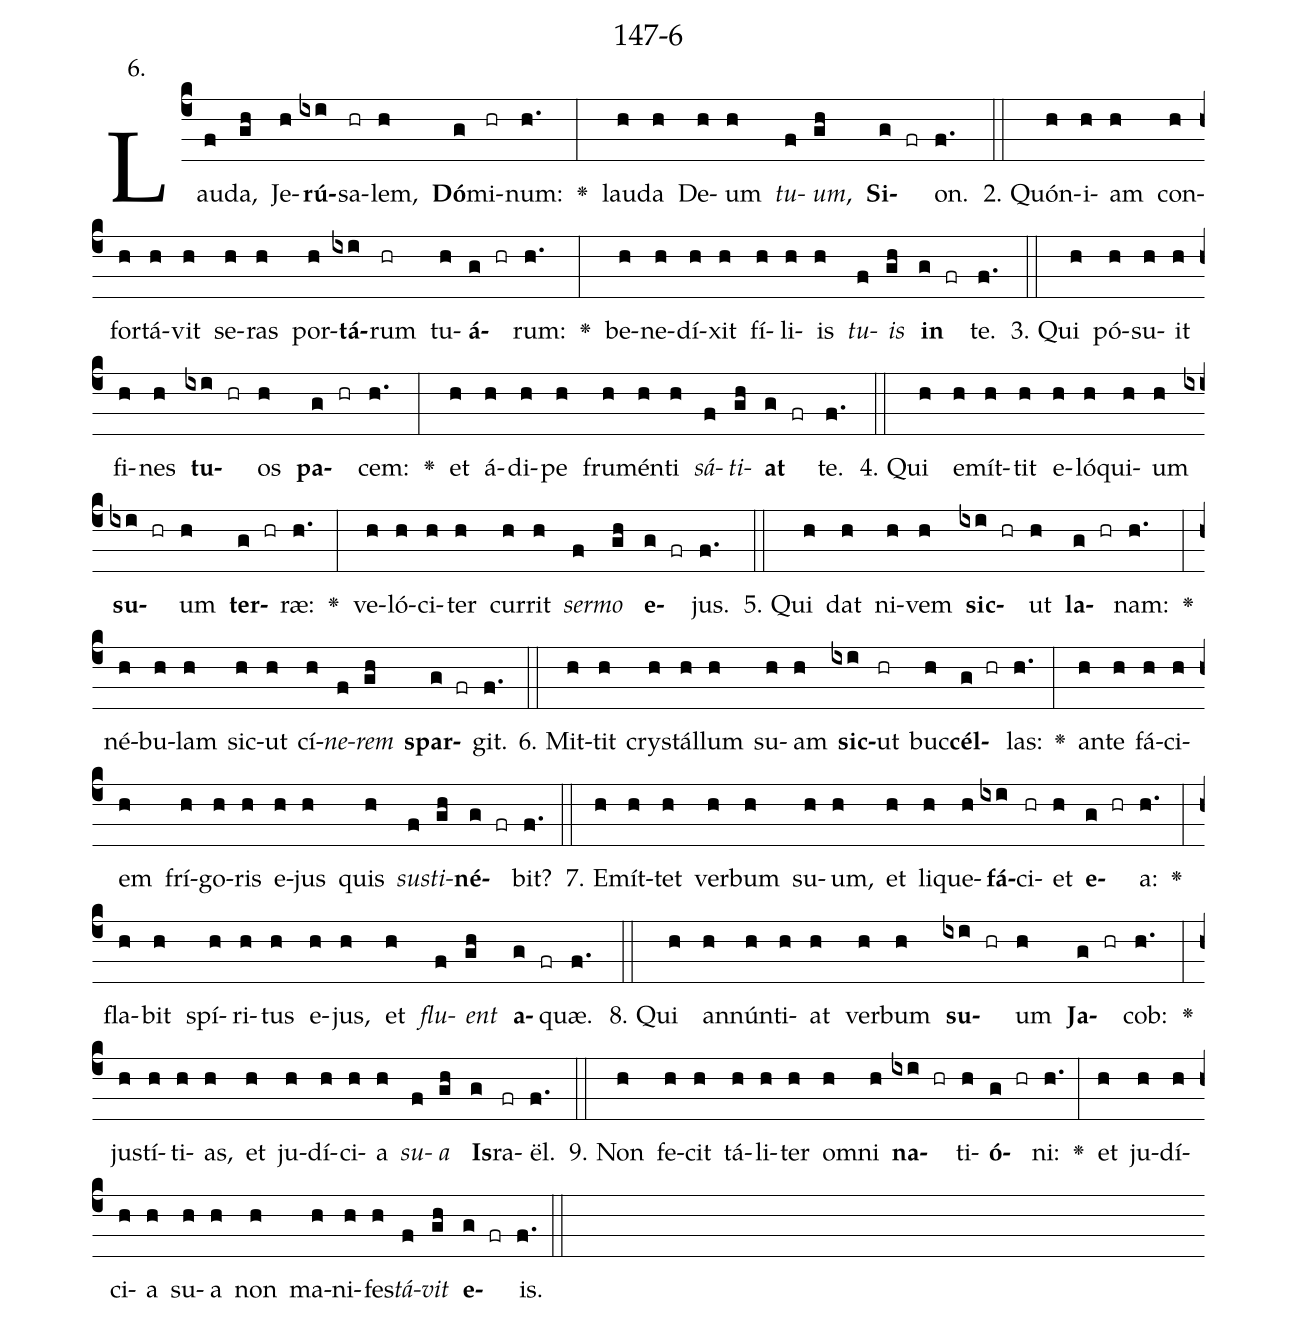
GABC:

name: 147-6;
annotation: 6.;
%%
(c4)Lau(f)da,(gh) Je(h)<b>rú</b>(ixi)sa(hr)lem,(h) <b>Dó</b>(g)mi(hr)num:(h.) <v>\greheightstar</v>(:) lau(h)da(h) De(h)um(h) <i>tu</i>(f)<i>um</i>,(gh) <b>Si</b>(g fr)on.(f.) (::)
2. Quón(h)i(h)am(h) con(h)for(h)tá(h)vit(h) se(h)ras(h) por(h)<b>tá</b>(ixi)rum(hr) tu(h)<b>á</b>(g hr)rum:(h.) <v>\greheightstar</v>(:) be(h)ne(h)dí(h)xit(h) fí(h)li(h)is(h) <i>tu</i>(f)<i>is</i>(gh) <b>in</b>(g fr) te.(f.) (::)
3. Qui(h) pó(h)su(h)it(h) fi(h)nes(h) <b>tu</b>(ixi hr)os(h) <b>pa</b>(g hr)cem:(h.) <v>\greheightstar</v>(:) et(h) á(h)di(h)pe(h) fru(h)mén(h)ti(h) <i>sá</i>(f)<i>ti</i>(gh)<b>at</b>(g fr) te.(f.) (::)
4. Qui(h) e(h)mít(h)tit(h) e(h)ló(h)qui(h)um(h) <b>su</b>(ixi hr)um(h) <b>ter</b>(g hr)ræ:(h.) <v>\greheightstar</v>(:) ve(h)ló(h)ci(h)ter(h) cur(h)rit(h) <i>ser</i>(f)<i>mo</i>(gh) <b>e</b>(g fr)jus.(f.) (::)
5. Qui(h) dat(h) ni(h)vem(h) <b>sic</b>(ixi hr)ut(h) <b>la</b>(g hr)nam:(h.) <v>\greheightstar</v>(:) né(h)bu(h)lam(h) sic(h)ut(h) cí(h)<i>ne</i>(f)<i>rem</i>(gh) <b>spar</b>(g fr)git.(f.) (::)
6. Mit(h)tit(h) crys(h)tál(h)lum(h) su(h)am(h) <b>sic</b>(ixi)ut(hr) buc(h)<b>cél</b>(g hr)las:(h.) <v>\greheightstar</v>(:) an(h)te(h) fá(h)ci(h)em(h) frí(h)go(h)ris(h) e(h)jus(h) quis(h) <i>sus</i>(f)<i>ti</i>(gh)<b>né</b>(g fr)bit?(f.) (::)
7. E(h)mít(h)tet(h) ver(h)bum(h) su(h)um,(h) et(h) li(h)que(h)<b>fá</b>(ixi)ci(hr)et(h) <b>e</b>(g hr)a:(h.) <v>\greheightstar</v>(:) fla(h)bit(h) spí(h)ri(h)tus(h) e(h)jus,(h) et(h) <i>flu</i>(f)<i>ent</i>(gh) <b>a</b>(g fr)quæ.(f.) (::)
8. Qui(h) an(h)nún(h)ti(h)at(h) ver(h)bum(h) <b>su</b>(ixi hr)um(h) <b>Ja</b>(g hr)cob:(h.) <v>\greheightstar</v>(:) jus(h)tí(h)ti(h)as,(h) et(h) ju(h)dí(h)ci(h)a(h) <i>su</i>(f)<i>a</i>(gh) <b>Is</b>(g)ra(fr)ël.(f.) (::)
9. Non(h) fe(h)cit(h) tá(h)li(h)ter(h) om(h)ni(h) <b>na</b>(ixi hr)ti(h)<b>ó</b>(g hr)ni:(h.) <v>\greheightstar</v>(:) et(h) ju(h)dí(h)ci(h)a(h) su(h)a(h) non(h) ma(h)ni(h)fes(h)<i>tá</i>(f)<i>vit</i>(gh) <b>e</b>(g fr)is.(f.) (::)
